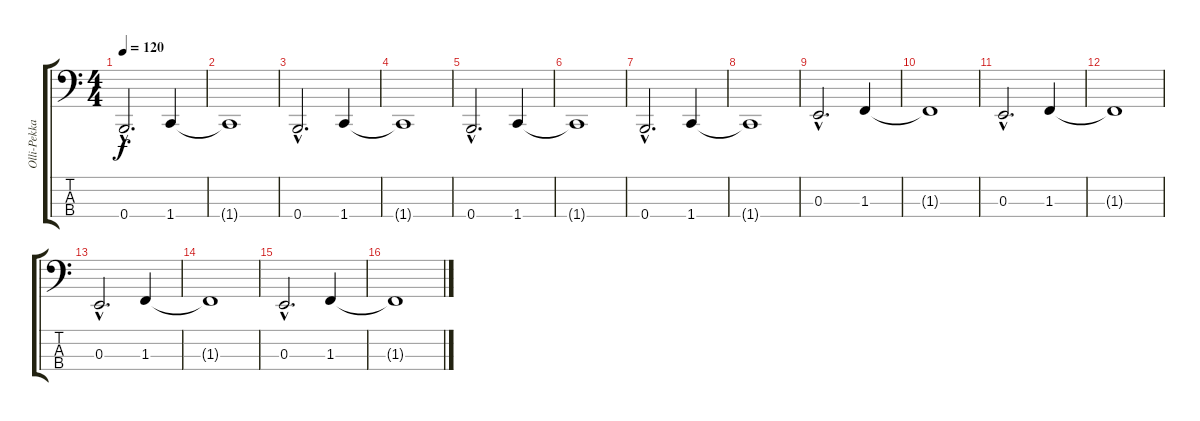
\track ("Olli-Pekka" "Olli-Pekka") {instrument electricbasspick}
\staff {score tabs}
\tuning (D2 A1 E1 B0) {hide}
\ts (4 4)
\tempo 120
\clef f4
\ks c
0.4{hac}.2{d dy f instrument electricbasspick} 1.4.4 |
1.4{t}.1 |
0.4{hac}.2{d} 1.4.4 |
1.4{t}.1 |
0.4{hac}.2{d} 1.4.4 |
1.4{t}.1 |
0.4{hac}.2{d} 1.4.4 |
1.4{t}.1 |
0.3{hac}.2{d} 1.3.4 |
1.3{t}.1 |
0.3{hac}.2{d} 1.3.4 |
1.3{t}.1 |
0.3{hac}.2{d} 1.3.4 |
1.3{t}.1 |
0.3{hac}.2{d} 1.3.4 |
1.3{t}.1
